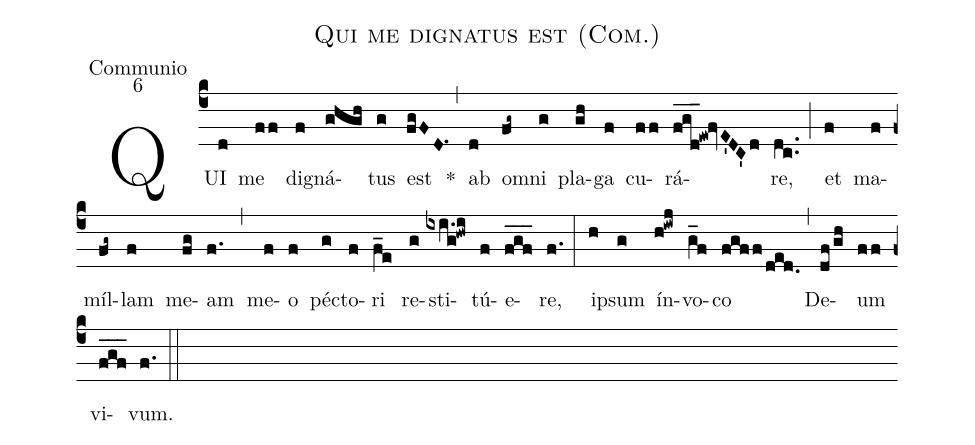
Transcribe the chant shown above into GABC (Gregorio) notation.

name:Qui me dignatus est (Com.);
office-part:Communio;
mode:6;
%%
(c4) QUI(d) me(ff) di(f)gná(ghgh)tus(g) est(fgFD.1) *(,) ab(d) om(fg~)ni(g) pla(gh)ga(f) cu(ff)rá(f_g_d_!ew!fvE'DC'd)re,(dc..) (;) et(f) ma(f)míl(fg~)lam(f) me(fg)am(f.) (,) me(f)o(f) péc(g)to(f)ri(f_e) re(g)sti(ixi.g!hwi)tú(f)e(f_g_f_)re,(f.) (:)
ip(h)sum(g) ín(h!iwj)vo(g_f)co(fgff/ded.) (,) De(df/gh)um(ff) vi(f_g_f_)vum.(f.) (::)
